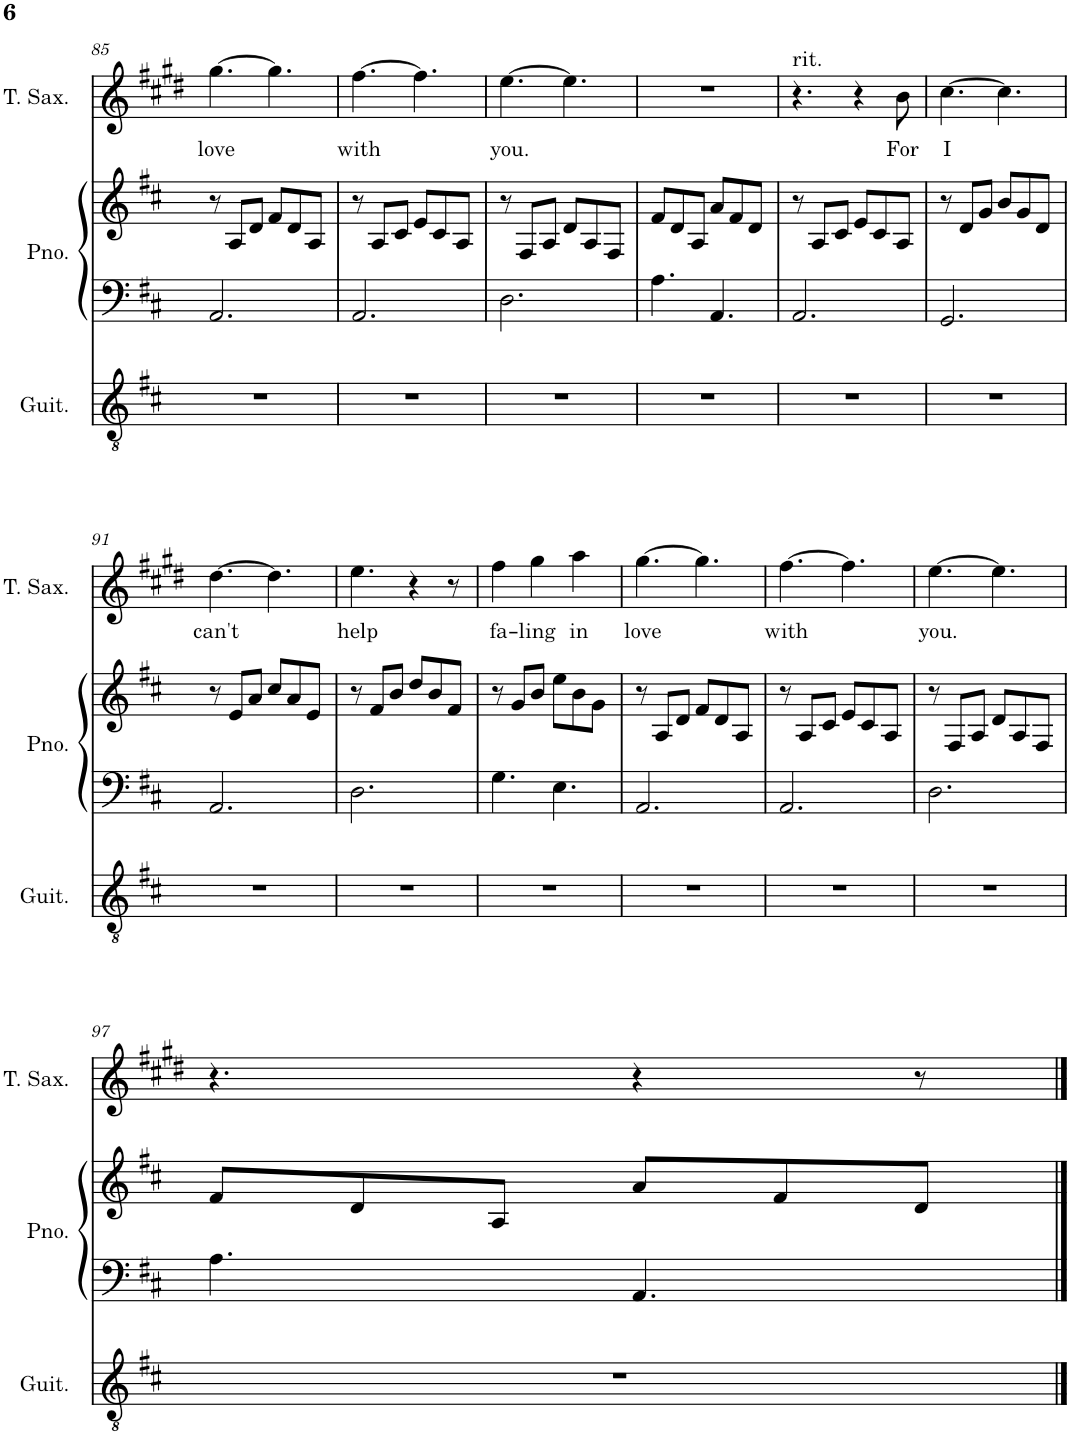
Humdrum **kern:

**kern	**kern	**kern	**kern	**text
*part3	*part2	*part2	*part1	*part1
*staff4	*staff3	*staff2	*staff1	*staff1
*I"Acoustic Guitar	*I"Piano	*	*I"Tenor Saxophone	*
*I'Guit.	*I'Pno.	*	*I'T. Sax.	*
!!LO:PB:g=z
*clefGv2	*clefF4	*clefG2	*clefG2	*
*	*	*	*Trd8c14	*
*k[f#c#]	*k[f#c#]	*k[f#c#]	*k[f#c#g#d#]	*
*M6/8	*M6/8	*M6/8	*M6/8	*
=85	=85	=85	=85	=85
!	!	!	!	!LO:LY:b
2.r	2.AA/	8r	[4.gg#\	love
.	.	8A/L	.	.
.	.	8d/J	.	.
.	.	8f#/L	4.gg#\]	.
.	.	8d/	.	.
.	.	8A/J	.	.
=86	=86	=86	=86	=86
!	!	!	!	!LO:LY:b
2.r	2.AA/	8r	[4.ff#\	with
.	.	8A/L	.	.
.	.	8c#/J	.	.
.	.	8e/L	4.ff#\]	.
.	.	8c#/	.	.
.	.	8A/J	.	.
=87	=87	=87	=87	=87
!	!	!	!	!LO:LY:b
2.r	2.D\	8r	[4.ee\	you.
.	.	8F#/L	.	.
.	.	8A/J	.	.
.	.	8d/L	4.ee\]	.
.	.	8A/	.	.
.	.	8F#/J	.	.
=88	=88	=88	=88	=88
2.r	4.A\	8f#/L	2.r	.
.	.	8d/	.	.
.	.	8A/J	.	.
.	4.AA/	8a/L	.	.
.	.	8f#/	.	.
.	.	8d/J	.	.
=89	=89	=89	=89	=89
!	!	!	!LO:TX:a:t=rit.	!
2.r	2.AA/	8r	4.r	.
.	.	8A/L	.	.
.	.	8c#/J	.	.
.	.	8e/L	4r	.
.	.	8c#/	.	.
!	!	!	!	!LO:LY:b
.	.	8A/J	8b\	For
=90	=90	=90	=90	=90
!	!	!	!	!LO:LY:b
2.r	2.GG/	8r	[4.cc#\	I
.	.	8d/L	.	.
.	.	8g/J	.	.
.	.	8b/L	4.cc#\]	.
.	.	8g/	.	.
.	.	8d/J	.	.
!!LO:LB:g=z
=91	=91	=91	=91	=91
!	!	!	!	!LO:LY:b
2.r	2.AA/	8r	[4.dd#\	can't
.	.	8e/L	.	.
.	.	8a/J	.	.
.	.	8cc#/L	4.dd#\]	.
.	.	8a/	.	.
.	.	8e/J	.	.
=92	=92	=92	=92	=92
!	!	!	!	!LO:LY:b
2.r	2.D\	8r	4.ee\	help
.	.	8f#/L	.	.
.	.	8b/J	.	.
.	.	8dd/L	4r	.
.	.	8b/	.	.
.	.	8f#/J	8r	.
=93	=93	=93	=93	=93
!	!	!	!	!LO:LY:b
2.r	4.G\	8r	4ff#\	fa-
.	.	8g/L	.	.
!	!	!	!	!LO:LY:b
.	.	8b/J	4gg#\	-ling
.	4.E\	8ee\L	.	.
!	!	!	!	!LO:LY:b
.	.	8b\	4aa\	in
.	.	8g\J	.	.
=94	=94	=94	=94	=94
!	!	!	!	!LO:LY:b
2.r	2.AA/	8r	[4.gg#\	love
.	.	8A/L	.	.
.	.	8d/J	.	.
.	.	8f#/L	4.gg#\]	.
.	.	8d/	.	.
.	.	8A/J	.	.
=95	=95	=95	=95	=95
!	!	!	!	!LO:LY:b
2.r	2.AA/	8r	[4.ff#\	with
.	.	8A/L	.	.
.	.	8c#/J	.	.
.	.	8e/L	4.ff#\]	.
.	.	8c#/	.	.
.	.	8A/J	.	.
=96	=96	=96	=96	=96
!	!	!	!	!LO:LY:b
2.r	2.D\	8r	[4.ee\	you.
.	.	8F#/L	.	.
.	.	8A/J	.	.
.	.	8d/L	4.ee\]	.
.	.	8A/	.	.
.	.	8F#/J	.	.
!!LO:LB:g=z
=97	=97	=97	=97	=97
2.r	4.A\	8f#/L	4.r	.
.	.	8d/	.	.
.	.	8A/J	.	.
.	4.AA/	8a/L	4r	.
.	.	8f#/	.	.
.	.	8d/J	8r	.
==	==	==	==	==
*-	*-	*-	*-	*-
